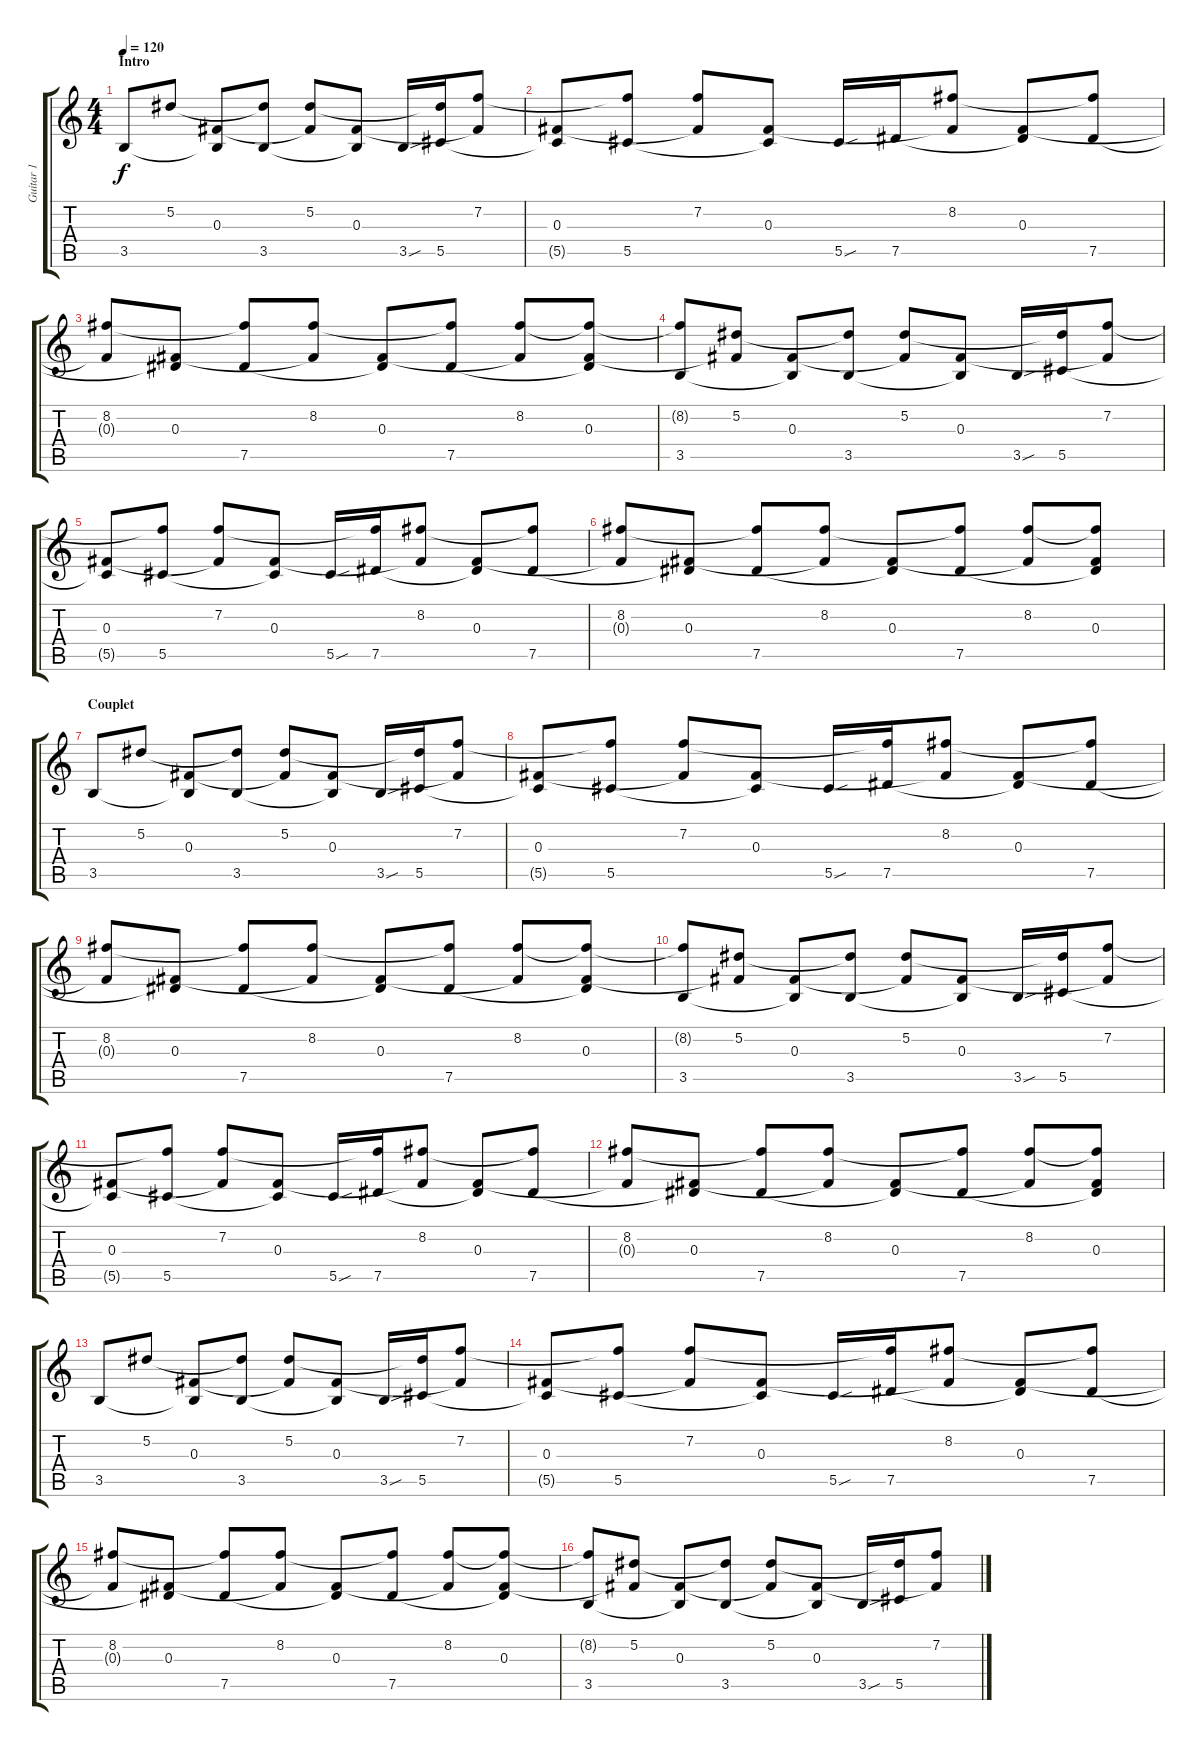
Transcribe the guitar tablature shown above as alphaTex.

\track ("Guitar 1" "Guitar 1") {instrument acousticguitarsteel}
\staff {score tabs}
\tuning (Eb4 Bb3 Gb3 Db3 Ab2 Eb2) {hide}
\ts (4 4)
\section ("" "Intro")
\tempo 120
\clef g2
\ks c
3.5.8{dy f instrument acousticguitarsteel} 5.2.8 (0.3 3.5{t}).8 (5.2{t} 3.5).8 (5.2 0.3{t}).8 (0.3 3.5{t}).8 3.5{sou}.16 (5.2{t} 5.5).16 (7.2 0.3{t}).8 |
(0.3 5.5{t}).8 (7.2{t} 5.5).8 (7.2 0.3{t}).8 (0.3 5.5{t}).8 5.5{sou}.16 7.5.16 (8.2 0.3{t}).8 (0.3 7.5{t}).8 (8.2{t} 7.5).8 |
(8.2 0.3{t}).8 (0.3 7.5{t}).8 (8.2{t} 7.5).8 (8.2 0.3{t}).8 (0.3 7.5{t}).8 (8.2{t} 7.5).8 (8.2 0.3{t}).8 (8.2{t} 0.3 7.5{t}).8 |
(8.2{t} 3.5).8 (5.2 0.3{t}).8 (0.3 3.5{t}).8 (5.2{t} 3.5).8 (5.2 0.3{t}).8 (0.3 3.5{t}).8 3.5{sou}.16 (5.2{t} 5.5).16 (7.2 0.3{t}).8 |
(0.3 5.5{t}).8 (7.2{t} 5.5).8 (7.2 0.3{t}).8 (0.3 5.5{t}).8 5.5{sou}.16 (7.2{t} 7.5).16 (8.2 0.3{t}).8 (0.3 7.5{t}).8 (8.2{t} 7.5).8 |
(8.2 0.3{t}).8 (0.3 7.5{t}).8 (8.2{t} 7.5).8 (8.2 0.3{t}).8 (0.3 7.5{t}).8 (8.2{t} 7.5).8 (8.2 0.3{t}).8 (8.2{t} 0.3 7.5{t}).8 |
\section ("" "Couplet")
3.5.8 5.2.8 (0.3 3.5{t}).8 (5.2{t} 3.5).8 (5.2 0.3{t}).8 (0.3 3.5{t}).8 3.5{sou}.16 (5.2{t} 5.5).16 (7.2 0.3{t}).8 |
(0.3 5.5{t}).8 (7.2{t} 5.5).8 (7.2 0.3{t}).8 (0.3 5.5{t}).8 5.5{sou}.16 (7.2{t} 7.5).16 (8.2 0.3{t}).8 (0.3 7.5{t}).8 (8.2{t} 7.5).8 |
(8.2 0.3{t}).8 (0.3 7.5{t}).8 (8.2{t} 7.5).8 (8.2 0.3{t}).8 (0.3 7.5{t}).8 (8.2{t} 7.5).8 (8.2 0.3{t}).8 (8.2{t} 0.3 7.5{t}).8 |
(8.2{t} 3.5).8 (5.2 0.3{t}).8 (0.3 3.5{t}).8 (5.2{t} 3.5).8 (5.2 0.3{t}).8 (0.3 3.5{t}).8 3.5{sou}.16 (5.2{t} 5.5).16 (7.2 0.3{t}).8 |
(0.3 5.5{t}).8 (7.2{t} 5.5).8 (7.2 0.3{t}).8 (0.3 5.5{t}).8 5.5{sou}.16 (7.2{t} 7.5).16 (8.2 0.3{t}).8 (0.3 7.5{t}).8 (8.2{t} 7.5).8 |
(8.2 0.3{t}).8 (0.3 7.5{t}).8 (8.2{t} 7.5).8 (8.2 0.3{t}).8 (0.3 7.5{t}).8 (8.2{t} 7.5).8 (8.2 0.3{t}).8 (8.2{t} 0.3 7.5{t}).8 |
3.5.8 5.2.8 (0.3 3.5{t}).8 (5.2{t} 3.5).8 (5.2 0.3{t}).8 (0.3 3.5{t}).8 3.5{sou}.16 (5.2{t} 5.5).16 (7.2 0.3{t}).8 |
(0.3 5.5{t}).8 (7.2{t} 5.5).8 (7.2 0.3{t}).8 (0.3 5.5{t}).8 5.5{sou}.16 (7.2{t} 7.5).16 (8.2 0.3{t}).8 (0.3 7.5{t}).8 (8.2{t} 7.5).8 |
(8.2 0.3{t}).8 (0.3 7.5{t}).8 (8.2{t} 7.5).8 (8.2 0.3{t}).8 (0.3 7.5{t}).8 (8.2{t} 7.5).8 (8.2 0.3{t}).8 (8.2{t} 0.3 7.5{t}).8 |
(8.2{t} 3.5).8 (5.2 0.3{t}).8 (0.3 3.5{t}).8 (5.2{t} 3.5).8 (5.2 0.3{t}).8 (0.3 3.5{t}).8 3.5{sou}.16 (5.2{t} 5.5).16 (7.2 0.3{t}).8
